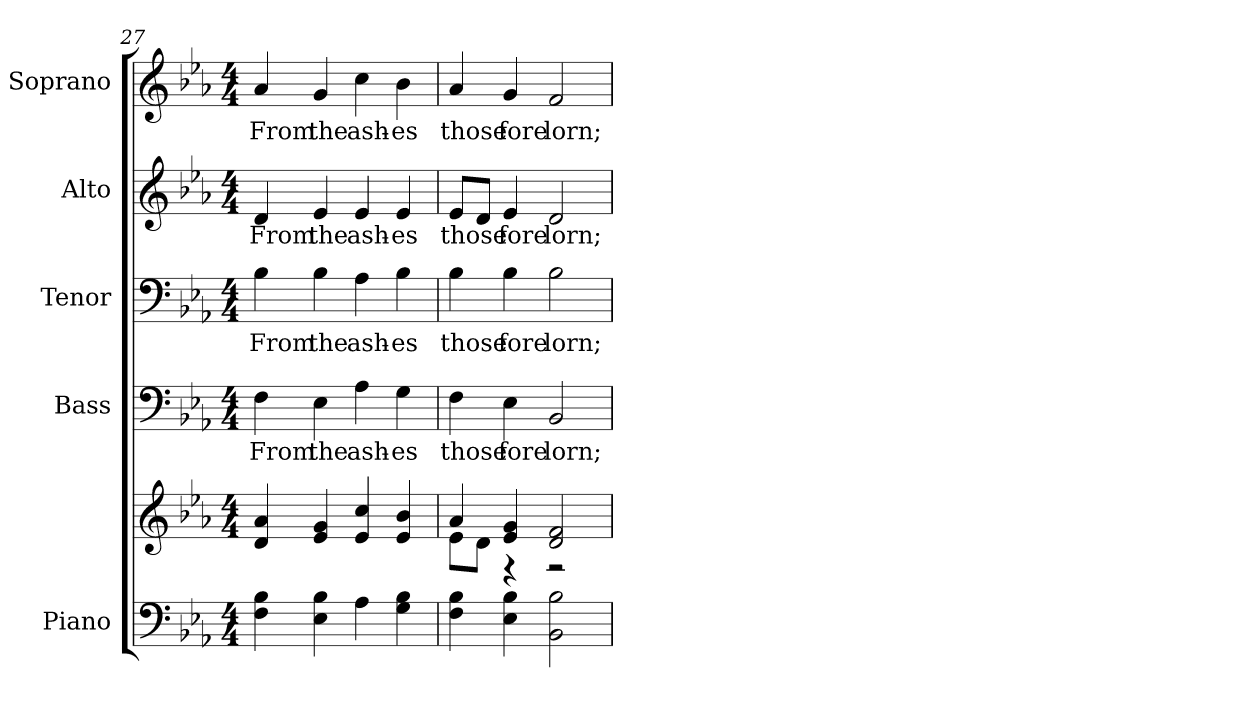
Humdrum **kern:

**kern	**kern	**kern	**text	**kern	**text	**kern	**text	**kern	**text
*part5	*part5	*part4	*part4	*part3	*part3	*part2	*part2	*part1	*part1
*staff6	*staff5	*staff4	*staff4	*staff3	*staff3	*staff2	*staff2	*staff1	*staff1
*I"Piano	*	*I"Bass	*	*I"Tenor	*	*I"Alto	*	*I"Soprano	*
*I'Pno.	*	*I'B.	*	*I'T.	*	*I'A.	*	*I'S.	*
*clefF4	*clefG2	*clefF4	*	*clefF4	*	*clefG2	*	*clefG2	*
*k[b-e-a-]	*k[b-e-a-]	*k[b-e-a-]	*	*k[b-e-a-]	*	*k[b-e-a-]	*	*k[b-e-a-]	*
*E-:	*E-:	*E-:	*	*E-:	*	*E-:	*	*E-:	*
*M4/4	*M4/4	*M4/4	*	*M4/4	*	*M4/4	*	*M4/4	*
=27	=27	=27	=27	=27	=27	=27	=27	=27	=27
!	!	!	!LO:LY:b:color=#000000	!	!	!	!	!	!
!	!	!	!	!	!LO:LY:b:color=#000000	!	!	!	!
!	!	!	!	!	!	!	!LO:LY:b:color=#000000	!	!
!	!	!	!	!	!	!	!	!	!LO:LY:b:color=#000000
4Fi\ 4B-i	4di/ 4a-i	4Fi\	From	4B-i\	From	4di/	From	4a-i/	From
!	!	!	!LO:LY:b:color=#000000	!	!	!	!	!	!
!	!	!	!	!	!LO:LY:b:color=#000000	!	!	!	!
!	!	!	!	!	!	!	!LO:LY:b:color=#000000	!	!
!	!	!	!	!	!	!	!	!	!LO:LY:b:color=#000000
4E-i\ 4B-i	4e-i/ 4gi	4E-i\	the	4B-i\	the	4e-i/	the	4gi/	the
!	!	!	!LO:LY:b:color=#000000	!	!	!	!	!	!
!	!	!	!	!	!LO:LY:b:color=#000000	!	!	!	!
!	!	!	!	!	!	!	!LO:LY:b:color=#000000	!	!
!	!	!	!	!	!	!	!	!	!LO:LY:b:color=#000000
4A-i\	4e-i/ 4cci	4A-i\	ash-	4A-i\	ash-	4e-i/	ash-	4cci\	ash-
!	!	!	!LO:LY:b:color=#000000	!	!	!	!	!	!
!	!	!	!	!	!LO:LY:b:color=#000000	!	!	!	!
!	!	!	!	!	!	!	!LO:LY:b:color=#000000	!	!
!	!	!	!	!	!	!	!	!	!LO:LY:b:color=#000000
4Gi\ 4B-i	4e-i/ 4b-i	4Gi\	-es	4B-i\	-es	4e-i/	-es	4b-i\	-es
=28	=28	=28	=28	=28	=28	=28	=28	=28	=28
*	*^	*	*	*	*	*	*	*	*
!	!	!	!	!LO:LY:b:color=#000000	!	!	!	!	!	!
!	!	!	!	!	!	!LO:LY:b:color=#000000	!	!	!	!
!	!	!	!	!	!	!	!	!LO:LY:b:color=#000000	!	!
!	!	!	!	!	!	!	!	!	!	!LO:LY:b:color=#000000
4Fi\ 4B-i	4a-i/	8e-i\L	4Fi\	those	4B-i\	those	8e-i/L	those	4a-i/	those
.	.	8di\J	.	.	.	.	8di/J	.	.	.
!	!	!	!	!LO:LY:b:color=#000000	!	!	!	!	!	!
!	!	!	!	!	!	!LO:LY:b:color=#000000	!	!	!	!
!	!	!	!	!	!	!	!	!LO:LY:b:color=#000000	!	!
!	!	!	!	!	!	!	!	!	!	!LO:LY:b:color=#000000
4E-i\ 4B-i	4e-i/ 4gi	4r	4E-i\	fore	4B-i\	fore	4e-i/	fore	4gi/	fore
!	!	!	!	!LO:LY:b:color=#000000	!	!	!	!	!	!
!	!	!	!	!	!	!LO:LY:b:color=#000000	!	!	!	!
!	!	!	!	!	!	!	!	!LO:LY:b:color=#000000	!	!
!	!	!	!	!	!	!	!	!	!	!LO:LY:b:color=#000000
2BB-i\ 2B-i	2di/ 2fi	2r	2BB-i/	lorn;	2B-i\	lorn;	2di/	lorn;	2fi/	lorn;
*	*v	*v	*	*	*	*	*	*	*	*
=	=	=	=	=	=	=	=	=	=
*-	*-	*-	*-	*-	*-	*-	*-	*-	*-
